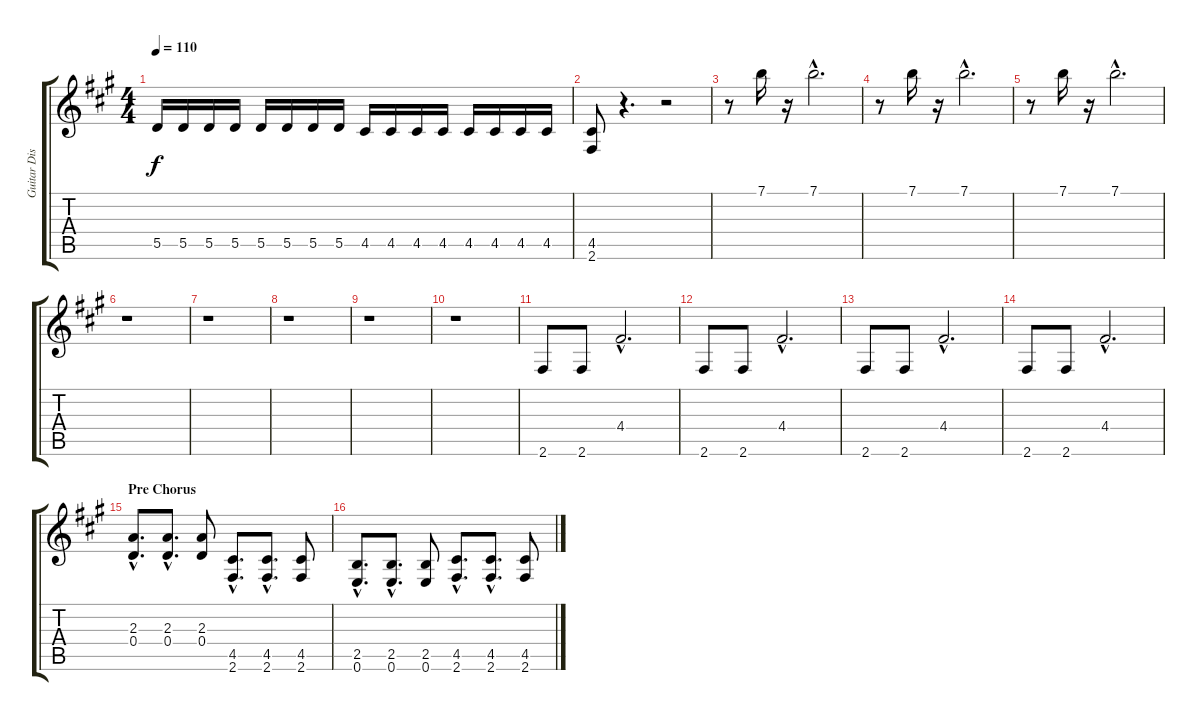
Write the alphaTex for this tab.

\track ("Guitar Distortion" "Guitar Dis") {instrument distortionguitar}
\staff {score tabs}
\tuning (E4 B3 G3 D3 A2 E2) {hide}
\ts (4 4)
\tempo 110
\clef g2
\ks a
5.5.16{dy f} 5.5.16 5.5.16 5.5.16 5.5.16 5.5.16 5.5.16 5.5.16 4.5.16 4.5.16 4.5.16 4.5.16 4.5.16 4.5.16 4.5.16 4.5.16 |
(4.5 2.6).8 r.4{d} r.2 |
r.8 7.1.16 r.16 7.1{hac}.2{d} |
r.8 7.1.16 r.16 7.1{hac}.2{d} |
r.8 7.1.16 r.16 7.1{hac}.2{d} |
r.1 |
r.1 |
r.1 |
r.1 |
r.1 |
2.6.8 2.6.8 4.4{hac}.2{d} |
2.6.8 2.6.8 4.4{hac}.2{d} |
2.6.8 2.6.8 4.4{hac}.2{d} |
2.6.8 2.6.8 4.4{hac}.2{d} |
\section ("" "Pre Chorus")
(2.3{hac} 0.4{hac}).8{d} (2.3{hac} 0.4{hac}).8{d} (2.3 0.4).8 (4.5{hac} 2.6{hac}).8{d} (4.5{hac} 2.6{hac}).8{d} (4.5 2.6).8 |
(2.5{hac} 0.6{hac}).8{d} (2.5{hac} 0.6{hac}).8{d} (2.5 0.6).8 (4.5{hac} 2.6{hac}).8{d} (4.5{hac} 2.6{hac}).8{d} (4.5 2.6).8
